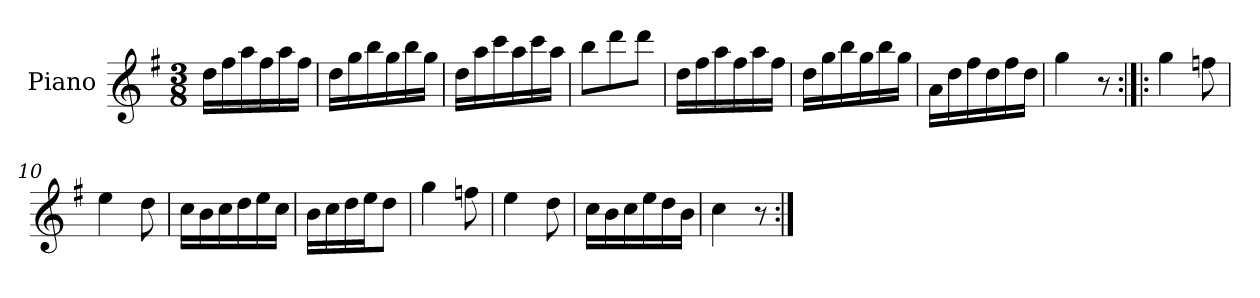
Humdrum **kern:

**kern
*part1
*staff1
*I"Piano
*I'Pno.
*clefG2
*k[f#]
*M3/8
=1
16dd\LL
16ff#\
16aa\
16ff#\
16aa\
16ff#\JJ
=2
16dd\LL
16gg\
16bb\
16gg\
16bb\
16gg\JJ
=3
16dd\LL
16aa\
16ccc\
16aa\
16ccc\
16aa\JJ
=4
8bb\L
8ddd\
8ddd\J
=5
16dd\LL
16ff#\
16aa\
16ff#\
16aa\
16ff#\JJ
=6
16dd\LL
16gg\
16bb\
16gg\
16bb\
16gg\JJ
=7
16a\LL
16dd\
16ff#\
16dd\
16ff#\
16dd\JJ
=8
4gg\
8r
=9:|!|:
4gg\
8ffn\
=10
4ee\
8dd\
=11
16cc\LL
16b\
16cc\
16dd\
16ee\
16cc\JJ
=12
16b\LL
16cc\
16dd\
16ee\J
8dd\J
=13
4gg\
8ffn\
=14
4ee\
8dd\
=15
16cc\LL
16b\
16cc\
16ee\
16dd\
16b\JJ
=16
4cc\
8r
=:|!
*-
